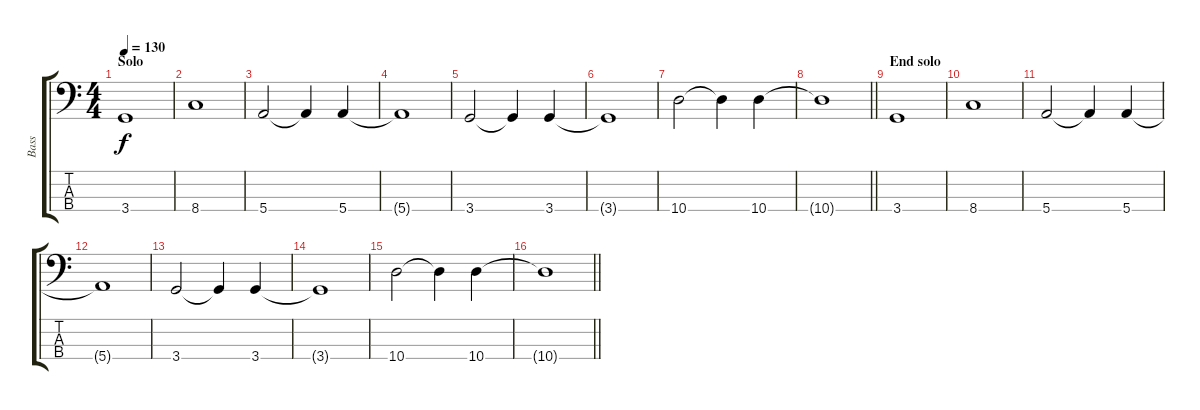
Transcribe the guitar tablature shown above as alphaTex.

\track ("Bass" "Bass") {instrument electricbassfinger}
\staff {score tabs}
\tuning (G2 D2 A1 E1) {hide}
\ts (4 4)
\section ("" "Solo")
\tempo 130
\clef f4
\ks c
3.4.1{dy f} |
8.4.1 |
5.4.2 5.4{t}.4 5.4.4 |
5.4{t}.1 |
3.4.2 3.4{t}.4 3.4.4 |
3.4{t}.1 |
10.4.2 10.4{t}.4 10.4.4 |
\barLineRight lightlight
10.4{t}.1 |
\section ("" "End solo")
3.4.1 |
8.4.1 |
5.4.2 5.4{t}.4 5.4.4 |
5.4{t}.1 |
3.4.2 3.4{t}.4 3.4.4 |
3.4{t}.1 |
10.4.2 10.4{t}.4 10.4.4 |
\barLineRight lightlight
10.4{t}.1
